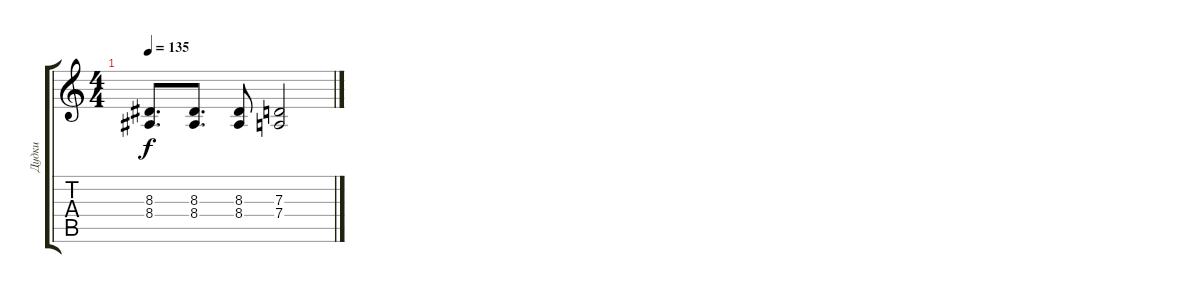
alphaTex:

\track ("Дудки" "Дудки") {instrument trombone}
\staff {score tabs}
\tuning (E4 B3 G3 D3 A2 E2) {hide}
\ts (4 4)
\tempo 135
\clef g2
\ks c
(8.3 8.4).8{d dy f} (8.3 8.4).8{d} (8.3 8.4).8 (7.3 7.4).2
